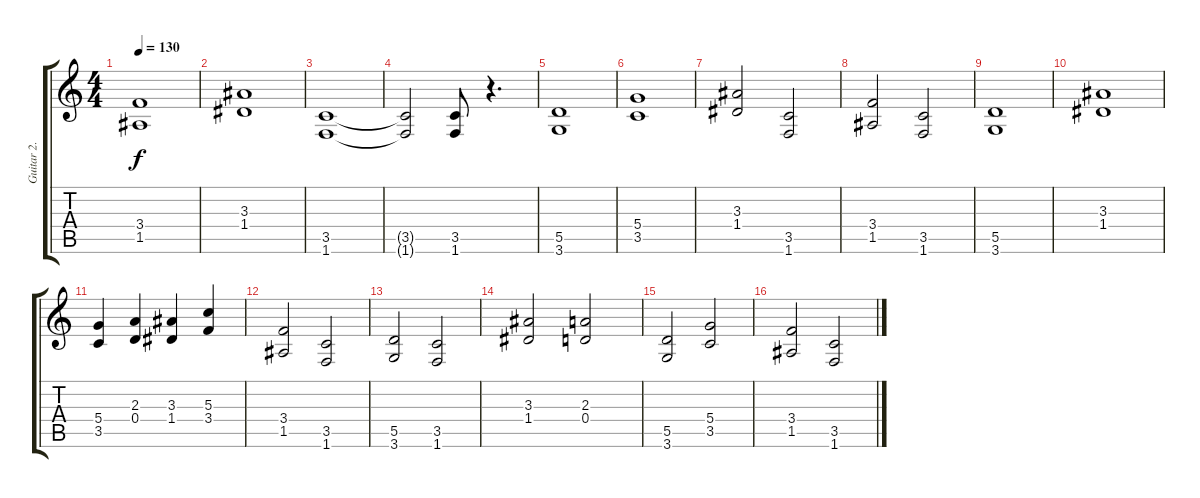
\track ("Guitar 2." "Guitar 2.") {instrument overdrivenguitar}
\staff {score tabs}
\tuning (E4 B3 G3 D3 A2 E2) {hide}
\ts (4 4)
\tempo 130
\clef g2
\ks c
(3.4 1.5).1{dy f} |
(3.3 1.4).1 |
(3.5 1.6).1 |
(3.5{t} 1.6{t}).2 (3.5 1.6).8 r.4{d} |
(5.5 3.6).1 |
(5.4 3.5).1 |
(3.3 1.4).2 (3.5 1.6).2 |
(3.4 1.5).2 (3.5 1.6).2 |
(5.5 3.6).1 |
(3.3 1.4).1 |
(5.4 3.5).4 (2.3 0.4).4 (3.3 1.4).4 (5.3 3.4).4 |
(3.4 1.5).2 (3.5 1.6).2 |
(5.5 3.6).2 (3.5 1.6).2 |
(3.3 1.4).2 (2.3 0.4).2 |
(5.5 3.6).2 (5.4 3.5).2 |
(3.4 1.5).2 (3.5 1.6).2
